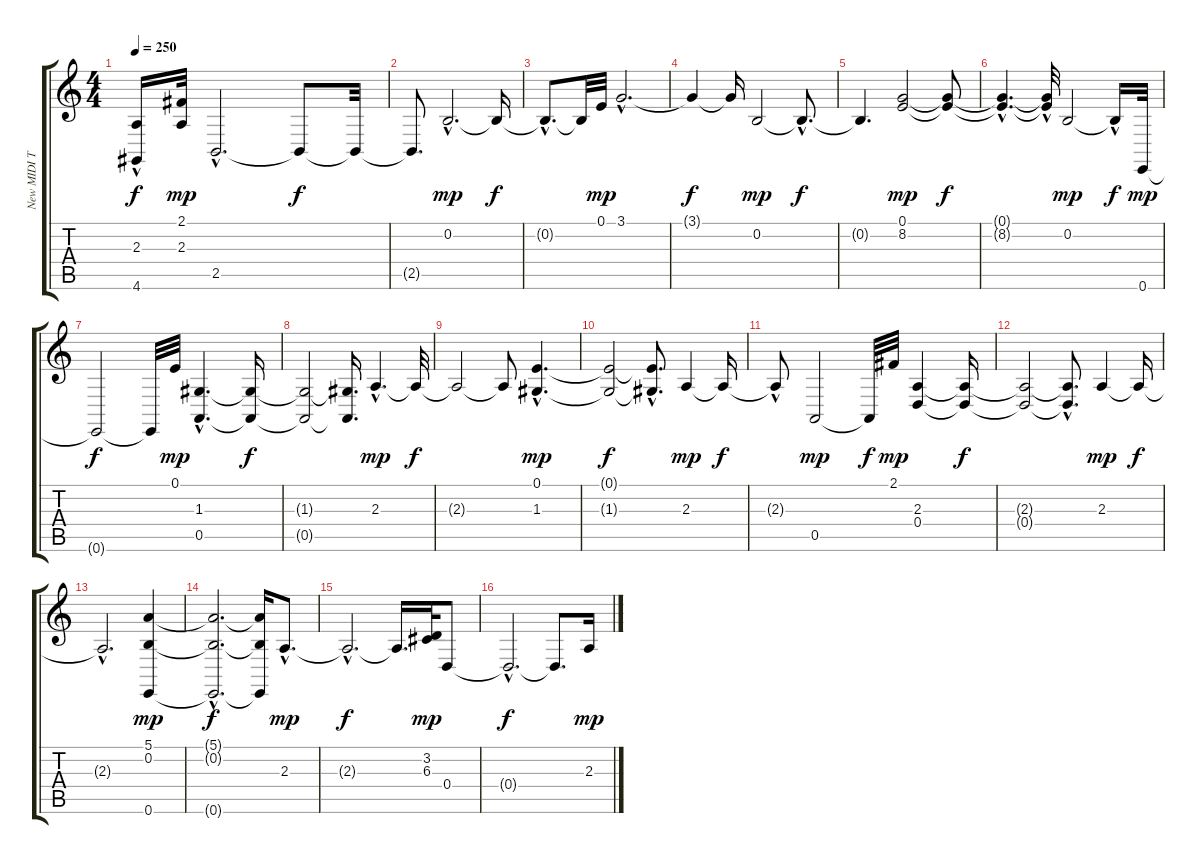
\track ("New MIDI Track" "New MIDI T") {instrument acousticgrandpiano}
\staff {score tabs}
\tuning (E4 B3 G3 D3 A2 E2) {hide}
\ts (4 4)
\tempo 250
\clef g2
\ks c
(2.3{hac t} 4.6{t}).16{dy f} (2.1 2.3).32{dy mp} 2.5{hac}.2{d} 2.5{t}.8{dy f} 2.5{t}.32 |
2.5{t}.8{d} 0.2{hac}.2{d dy mp} 0.2{t}.16{dy f} |
0.2{hac t}.8{d} 0.2{t}.32 0.1.32{dy mp} 3.1{hac}.2{d} |
3.1{t}.4{dy f} 3.1{t}.16 0.2.2{dy mp} 0.2{hac t}.8{d dy f} |
0.2{t}.4{d} (0.1 8.2).2{dy mp} (0.1{t} 8.2{t}).8{dy f} |
(0.1{hac t} 8.2{hac t}).4{d} (0.1{hac t} 8.2{t}).32 0.2.2{dy mp} 0.2{hac t}.16{dy f} 0.6.32{dy mp} |
0.6{t}.2{dy f} 0.6{t}.32 0.1.32{dy mp} (1.3{hac} 0.5{hac}).4{d} (1.3{t} 0.5{t}).16{dy f} |
(1.3{t} 0.5{t}).2 (1.3{t} 0.5{t}).16{d} 2.3{hac}.4{d dy mp} 2.3{t}.32{dy f} |
2.3{t}.2 2.3{t}.8 (0.1{hac} 1.3{hac}).4{d dy mp} |
(0.1{t} 1.3{t}).2{dy f} (0.1{hac t} 1.3{hac t}).8{d} 2.3.4{dy mp} 2.3{t}.16{dy f} |
2.3{hac t}.8 0.5.2{dy mp} 0.5{t}.32{dy f} 2.1.32{dy mp} (2.3 0.4).4 (2.3{t} 0.4{t}).16{dy f} |
(2.3{t} 0.4{t}).2 (2.3{hac t} 0.4{t}).8{d} 2.3.4{dy mp} 2.3{t}.16{dy f} |
2.3{hac t}.2{d} (5.1 0.2 0.6).4{dy mp} |
(5.1{hac t} 0.2{hac t} 0.6{hac t}).2{d dy f} (5.1{t} 0.2{t} 0.6{t}).16 2.3{hac}.8{d dy mp} |
2.3{hac t}.2{d dy f} 2.3{t}.16{d} (3.2 6.3).32{dy mp} 0.4.8 |
0.4{hac t}.2{d dy f} 0.4{t}.8{d} 2.3.16{dy mp}
